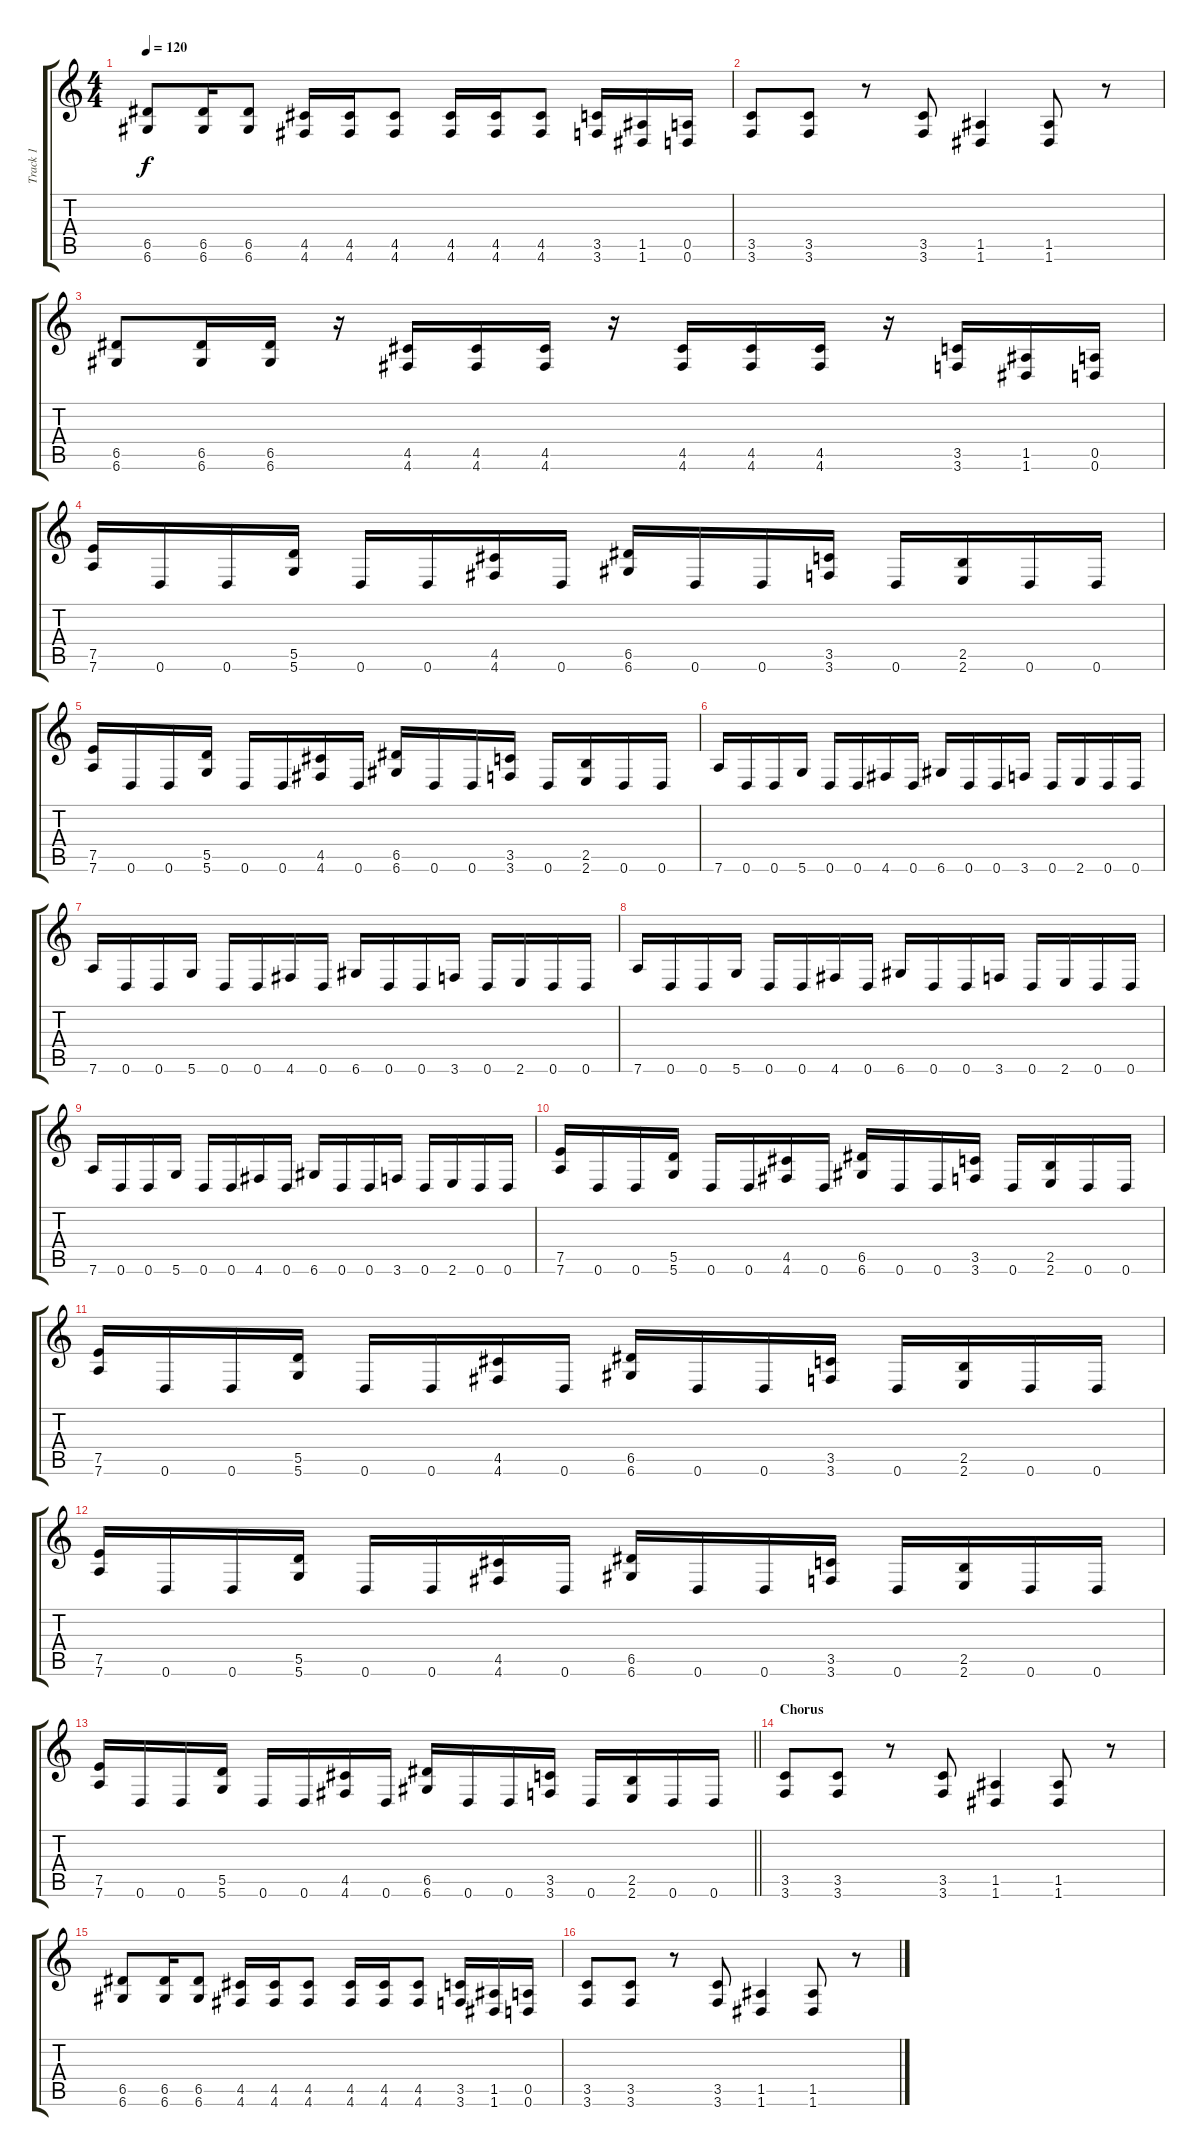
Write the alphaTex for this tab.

\track ("Track 1" "Track 1") {instrument distortionguitar}
\staff {score tabs}
\tuning (E4 B3 G3 D3 A2 D2) {hide}
\ts (4 4)
\tempo 120
\clef g2
\ks c
(6.5 6.6).8{dy f} (6.5 6.6).16 (6.5 6.6).8 (4.5 4.6).16 (4.5 4.6).16 (4.5 4.6).8 (4.5 4.6).16 (4.5 4.6).16 (4.5 4.6).8 (3.5 3.6).16 (1.5 1.6).16 (0.5 0.6).16 |
(3.5 3.6).8 (3.5 3.6).8 r.8 (3.5 3.6).8 (1.5 1.6).4 (1.5 1.6).8 r.8 |
(6.5 6.6).8 (6.5 6.6).16 (6.5 6.6).16 r.16 (4.5 4.6).16 (4.5 4.6).16 (4.5 4.6).16 r.16 (4.5 4.6).16 (4.5 4.6).16 (4.5 4.6).16 r.16 (3.5 3.6).16 (1.5 1.6).16 (0.5 0.6).16 |
(7.5 7.6).16 0.6.16 0.6.16 (5.5 5.6).16 0.6.16 0.6.16 (4.5 4.6).16 0.6.16 (6.5 6.6).16 0.6.16 0.6.16 (3.5 3.6).16 0.6.16 (2.5 2.6).16 0.6.16 0.6.16 |
(7.5 7.6).16 0.6.16 0.6.16 (5.5 5.6).16 0.6.16 0.6.16 (4.5 4.6).16 0.6.16 (6.5 6.6).16 0.6.16 0.6.16 (3.5 3.6).16 0.6.16 (2.5 2.6).16 0.6.16 0.6.16 |
7.6.16 0.6.16 0.6.16 5.6.16 0.6.16 0.6.16 4.6.16 0.6.16 6.6.16 0.6.16 0.6.16 3.6.16 0.6.16 2.6.16 0.6.16 0.6.16 |
7.6.16 0.6.16 0.6.16 5.6.16 0.6.16 0.6.16 4.6.16 0.6.16 6.6.16 0.6.16 0.6.16 3.6.16 0.6.16 2.6.16 0.6.16 0.6.16 |
7.6.16 0.6.16 0.6.16 5.6.16 0.6.16 0.6.16 4.6.16 0.6.16 6.6.16 0.6.16 0.6.16 3.6.16 0.6.16 2.6.16 0.6.16 0.6.16 |
7.6.16 0.6.16 0.6.16 5.6.16 0.6.16 0.6.16 4.6.16 0.6.16 6.6.16 0.6.16 0.6.16 3.6.16 0.6.16 2.6.16 0.6.16 0.6.16 |
(7.5 7.6).16 0.6.16 0.6.16 (5.5 5.6).16 0.6.16 0.6.16 (4.5 4.6).16 0.6.16 (6.5 6.6).16 0.6.16 0.6.16 (3.5 3.6).16 0.6.16 (2.5 2.6).16 0.6.16 0.6.16 |
(7.5 7.6).16 0.6.16 0.6.16 (5.5 5.6).16 0.6.16 0.6.16 (4.5 4.6).16 0.6.16 (6.5 6.6).16 0.6.16 0.6.16 (3.5 3.6).16 0.6.16 (2.5 2.6).16 0.6.16 0.6.16 |
(7.5 7.6).16 0.6.16 0.6.16 (5.5 5.6).16 0.6.16 0.6.16 (4.5 4.6).16 0.6.16 (6.5 6.6).16 0.6.16 0.6.16 (3.5 3.6).16 0.6.16 (2.5 2.6).16 0.6.16 0.6.16 |
\barLineRight lightlight
(7.5 7.6).16 0.6.16 0.6.16 (5.5 5.6).16 0.6.16 0.6.16 (4.5 4.6).16 0.6.16 (6.5 6.6).16 0.6.16 0.6.16 (3.5 3.6).16 0.6.16 (2.5 2.6).16 0.6.16 0.6.16 |
\section ("" "Chorus")
(3.5 3.6).8 (3.5 3.6).8 r.8 (3.5 3.6).8 (1.5 1.6).4 (1.5 1.6).8 r.8 |
(6.5 6.6).8 (6.5 6.6).16 (6.5 6.6).8 (4.5 4.6).16 (4.5 4.6).16 (4.5 4.6).8 (4.5 4.6).16 (4.5 4.6).16 (4.5 4.6).8 (3.5 3.6).16 (1.5 1.6).16 (0.5 0.6).16 |
(3.5 3.6).8 (3.5 3.6).8 r.8 (3.5 3.6).8 (1.5 1.6).4 (1.5 1.6).8 r.8
